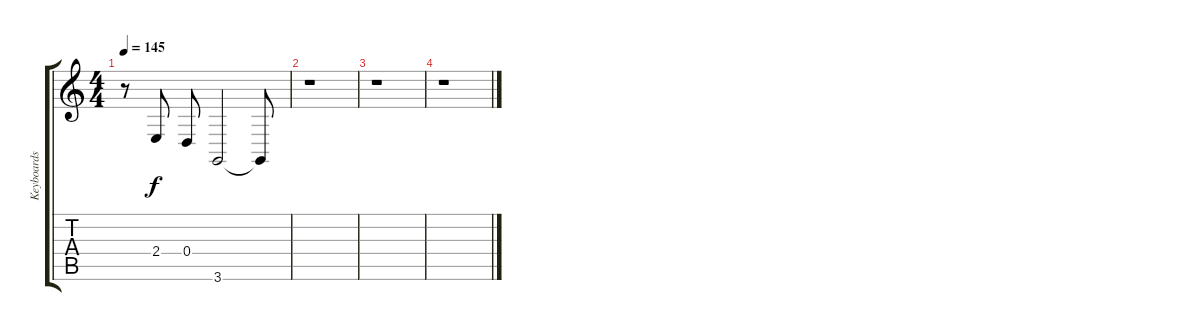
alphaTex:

\track ("Keyboards" "Keyboards") {instrument lead8bassandlead}
\staff {score tabs}
\tuning (E4 B3 G3 D3 A2 E2) {hide}
\ts (4 4)
\tempo 145
\clef g2
\ks c
r.8{dy f} 2.4.8 0.4.8 3.6.2 3.6{t}.8 |
r.1 |
r.1 |
r.1
